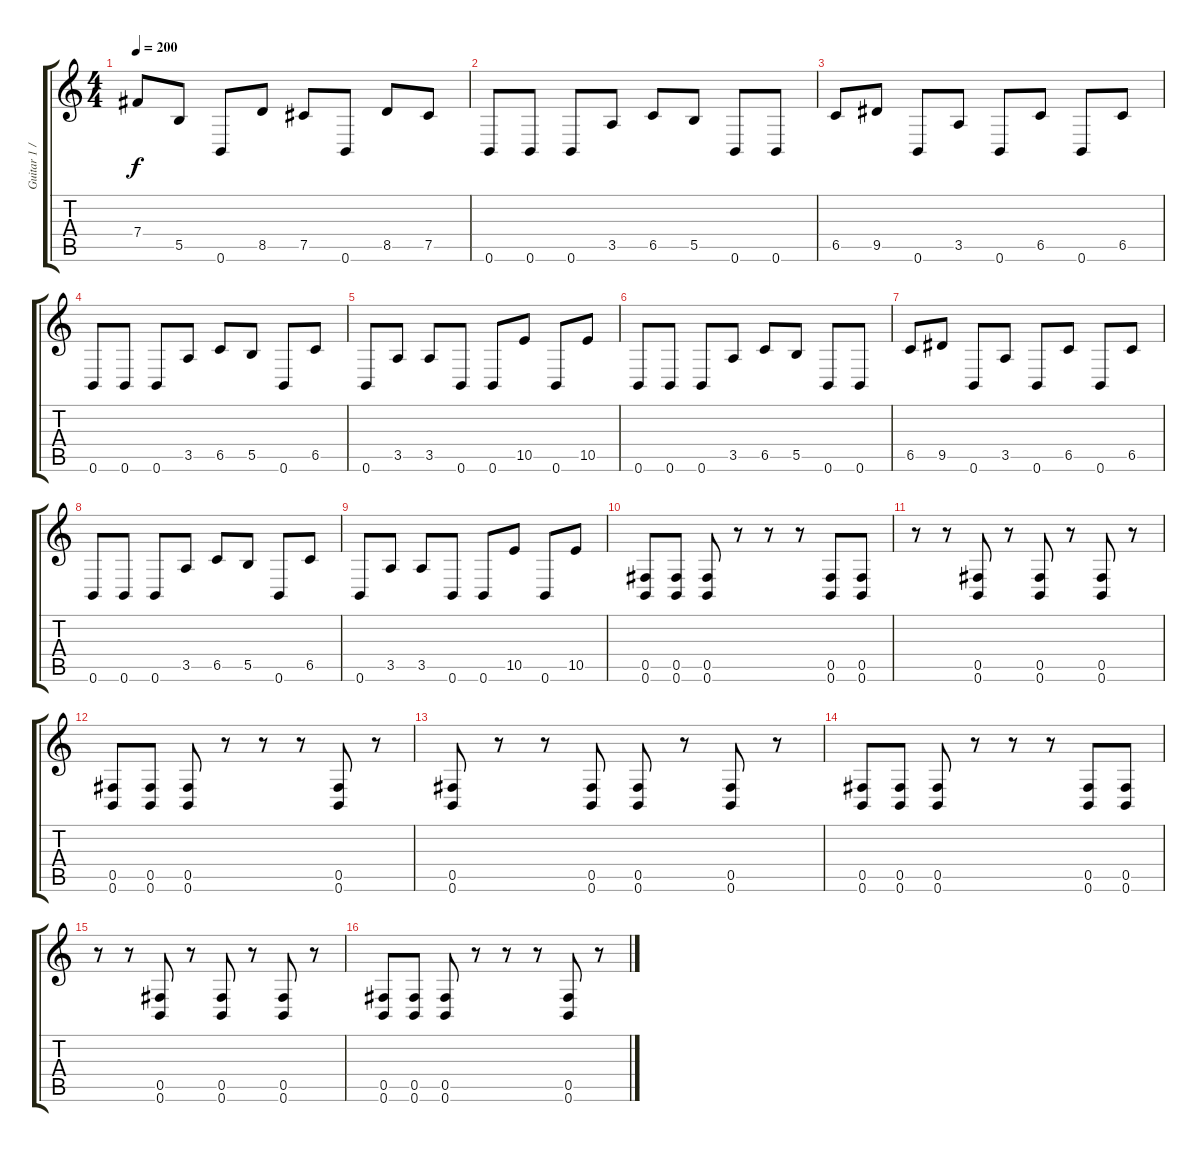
\track ("Guitar 1 / Solo" "Guitar 1 /") {instrument distortionguitar}
\staff {score tabs}
\tuning (Db4 Ab3 E3 B2 Gb2 B1) {hide}
\ts (4 4)
\tempo 200
\clef g2
\ks c
7.4.8{dy f} 5.5.8 0.6.8 8.5.8 7.5.8 0.6.8 8.5.8 7.5.8 |
0.6.8 0.6.8 0.6.8 3.5.8 6.5.8 5.5.8 0.6.8 0.6.8 |
6.5.8 9.5.8 0.6.8 3.5.8 0.6.8 6.5.8 0.6.8 6.5.8 |
0.6.8 0.6.8 0.6.8 3.5.8 6.5.8 5.5.8 0.6.8 6.5.8 |
0.6.8 3.5.8 3.5.8 0.6.8 0.6.8 10.5.8 0.6.8 10.5.8 |
0.6.8 0.6.8 0.6.8 3.5.8 6.5.8 5.5.8 0.6.8 0.6.8 |
6.5.8 9.5.8 0.6.8 3.5.8 0.6.8 6.5.8 0.6.8 6.5.8 |
0.6.8 0.6.8 0.6.8 3.5.8 6.5.8 5.5.8 0.6.8 6.5.8 |
0.6.8 3.5.8 3.5.8 0.6.8 0.6.8 10.5.8 0.6.8 10.5.8 |
(0.5 0.6).8 (0.5 0.6).8 (0.5 0.6).8 r.8 r.8 r.8 (0.5 0.6).8 (0.5 0.6).8 |
r.8 r.8 (0.5 0.6).8 r.8 (0.5 0.6).8 r.8 (0.5 0.6).8 r.8 |
(0.5 0.6).8 (0.5 0.6).8 (0.5 0.6).8 r.8 r.8 r.8 (0.5 0.6).8 r.8 |
(0.5 0.6).8 r.8 r.8 (0.5 0.6).8 (0.5 0.6).8 r.8 (0.5 0.6).8 r.8 |
(0.5 0.6).8 (0.5 0.6).8 (0.5 0.6).8 r.8 r.8 r.8 (0.5 0.6).8 (0.5 0.6).8 |
r.8 r.8 (0.5 0.6).8 r.8 (0.5 0.6).8 r.8 (0.5 0.6).8 r.8 |
(0.5 0.6).8 (0.5 0.6).8 (0.5 0.6).8 r.8 r.8 r.8 (0.5 0.6).8 r.8
